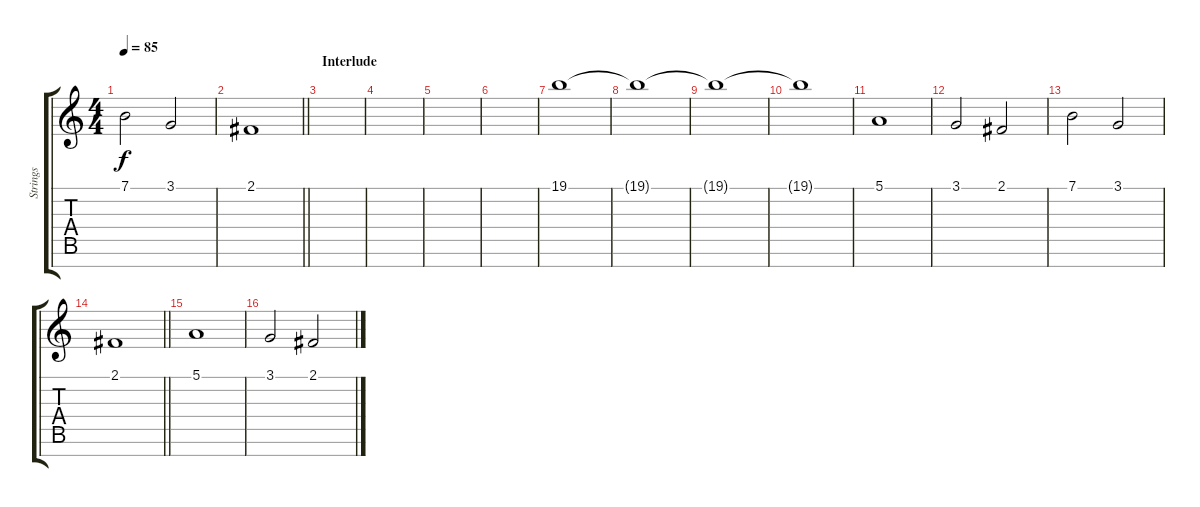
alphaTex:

\track ("Strings" "Strings") {instrument stringensemble1}
\staff {score tabs}
\tuning (E4 B3 G3 D3 A2 E2 B1) {hide}
\ts (4 4)
\tempo 85
\clef g2
\ks c
7.1.2{dy f} 3.1.2 |
\barLineRight lightlight
2.1.1 |
\section ("" "Interlude")
|
|
|
|
19.1.1{volume 9 instrument lead2sawtooth} |
19.1{t}.1 |
19.1{t}.1{volume 15} |
19.1{t}.1 |
5.1.1{volume 15 instrument stringensemble1} |
3.1.2 2.1.2 |
7.1.2 3.1.2 |
\barLineRight lightlight
2.1.1 |
5.1.1 |
3.1.2 2.1.2
